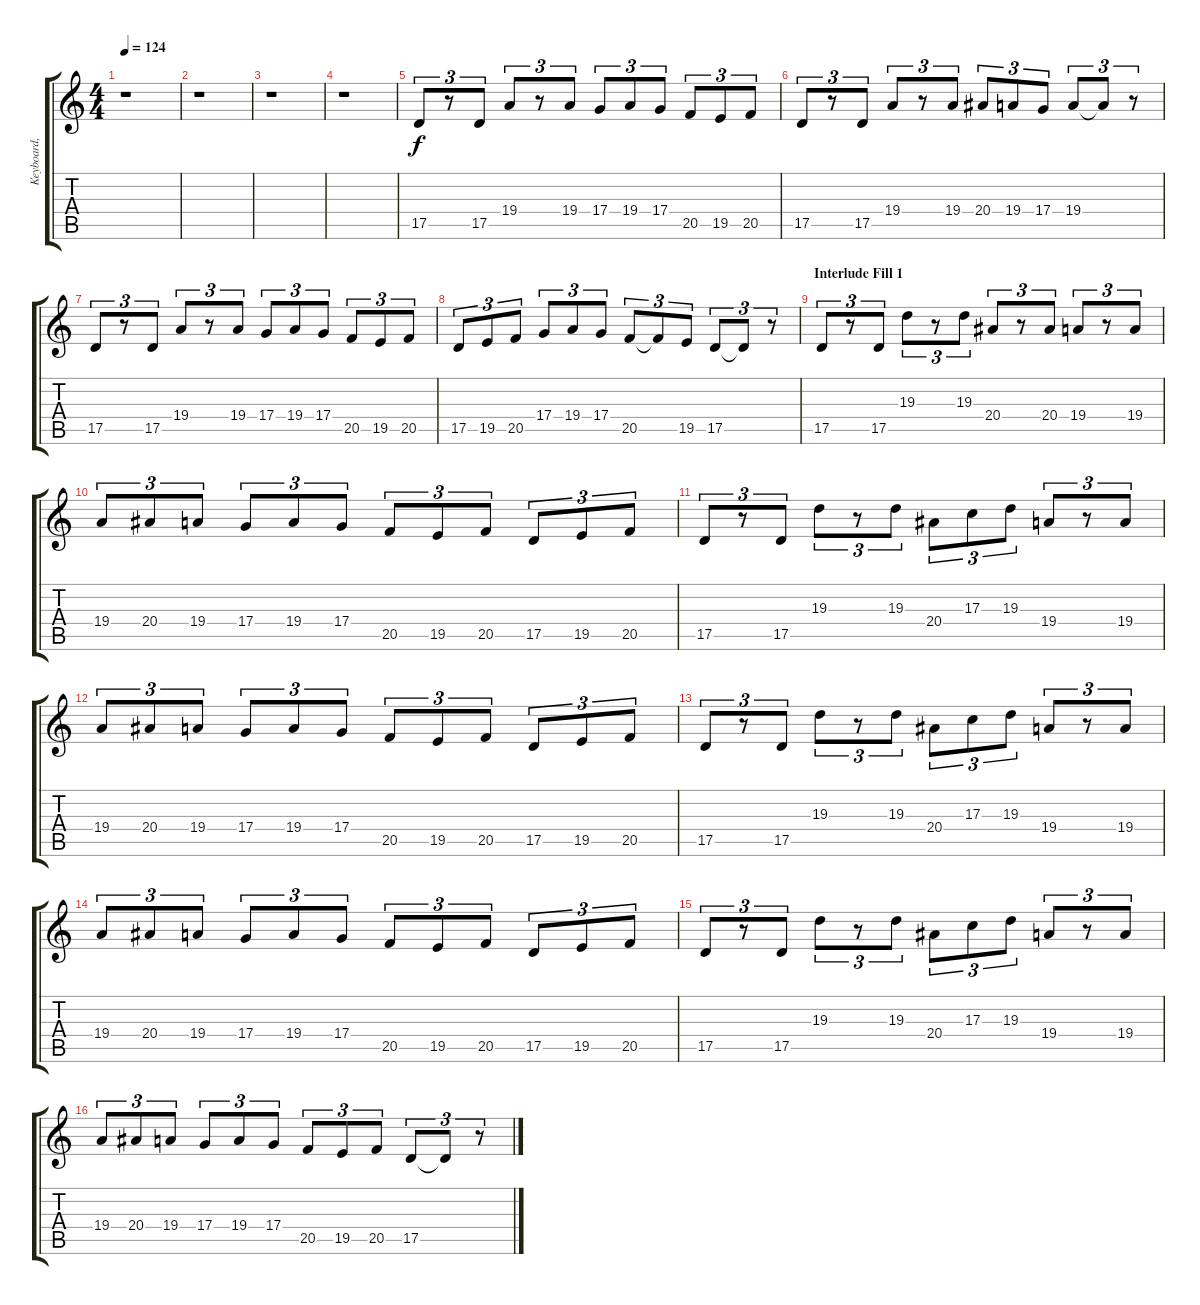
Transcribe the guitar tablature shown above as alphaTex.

\track ("Keyboard, Flute 3, Outro Harp" "Keyboard, ") {instrument synthstrings2}
\staff {score tabs}
\tuning (E4 B3 G3 D3 A2 E2) {hide}
\ts (4 4)
\tempo 124
\clef g2
\ks c
r.1{dy f} |
r.1 |
r.1 |
r.1 |
17.5.8{tu (3 2) volume 12 instrument flute} r.8{tu (3 2)} 17.5.8{tu (3 2)} 19.4.8{tu (3 2)} r.8{tu (3 2)} 19.4.8{tu (3 2)} 17.4.8{tu (3 2)} 19.4.8{tu (3 2)} 17.4.8{tu (3 2)} 20.5.8{tu (3 2)} 19.5.8{tu (3 2)} 20.5.8{tu (3 2)} |
17.5.8{tu (3 2)} r.8{tu (3 2)} 17.5.8{tu (3 2)} 19.4.8{tu (3 2)} r.8{tu (3 2)} 19.4.8{tu (3 2)} 20.4.8{tu (3 2)} 19.4.8{tu (3 2)} 17.4.8{tu (3 2)} 19.4.8{tu (3 2)} 19.4{t}.8{tu (3 2)} r.8{tu (3 2)} |
17.5.8{tu (3 2)} r.8{tu (3 2)} 17.5.8{tu (3 2)} 19.4.8{tu (3 2)} r.8{tu (3 2)} 19.4.8{tu (3 2)} 17.4.8{tu (3 2)} 19.4.8{tu (3 2)} 17.4.8{tu (3 2)} 20.5.8{tu (3 2)} 19.5.8{tu (3 2)} 20.5.8{tu (3 2)} |
17.5.8{tu (3 2)} 19.5.8{tu (3 2)} 20.5.8{tu (3 2)} 17.4.8{tu (3 2)} 19.4.8{tu (3 2)} 17.4.8{tu (3 2)} 20.5.8{tu (3 2)} 20.5{t}.8{tu (3 2)} 19.5.8{tu (3 2)} 17.5.8{tu (3 2)} 17.5{t}.8{tu (3 2)} r.8{tu (3 2)} |
\section ("" "Interlude Fill 1")
17.5.8{tu (3 2)} r.8{tu (3 2)} 17.5.8{tu (3 2)} 19.3.8{tu (3 2)} r.8{tu (3 2)} 19.3.8{tu (3 2)} 20.4.8{tu (3 2)} r.8{tu (3 2)} 20.4.8{tu (3 2)} 19.4.8{tu (3 2)} r.8{tu (3 2)} 19.4.8{tu (3 2)} |
19.4.8{tu (3 2)} 20.4.8{tu (3 2)} 19.4.8{tu (3 2)} 17.4.8{tu (3 2)} 19.4.8{tu (3 2)} 17.4.8{tu (3 2)} 20.5.8{tu (3 2)} 19.5.8{tu (3 2)} 20.5.8{tu (3 2)} 17.5.8{tu (3 2)} 19.5.8{tu (3 2)} 20.5.8{tu (3 2)} |
17.5.8{tu (3 2)} r.8{tu (3 2)} 17.5.8{tu (3 2)} 19.3.8{tu (3 2)} r.8{tu (3 2)} 19.3.8{tu (3 2)} 20.4.8{tu (3 2)} 17.3.8{tu (3 2)} 19.3.8{tu (3 2)} 19.4.8{tu (3 2)} r.8{tu (3 2)} 19.4.8{tu (3 2)} |
19.4.8{tu (3 2)} 20.4.8{tu (3 2)} 19.4.8{tu (3 2)} 17.4.8{tu (3 2)} 19.4.8{tu (3 2)} 17.4.8{tu (3 2)} 20.5.8{tu (3 2)} 19.5.8{tu (3 2)} 20.5.8{tu (3 2)} 17.5.8{tu (3 2)} 19.5.8{tu (3 2)} 20.5.8{tu (3 2)} |
17.5.8{tu (3 2)} r.8{tu (3 2)} 17.5.8{tu (3 2)} 19.3.8{tu (3 2)} r.8{tu (3 2)} 19.3.8{tu (3 2)} 20.4.8{tu (3 2)} 17.3.8{tu (3 2)} 19.3.8{tu (3 2)} 19.4.8{tu (3 2)} r.8{tu (3 2)} 19.4.8{tu (3 2)} |
19.4.8{tu (3 2)} 20.4.8{tu (3 2)} 19.4.8{tu (3 2)} 17.4.8{tu (3 2)} 19.4.8{tu (3 2)} 17.4.8{tu (3 2)} 20.5.8{tu (3 2)} 19.5.8{tu (3 2)} 20.5.8{tu (3 2)} 17.5.8{tu (3 2)} 19.5.8{tu (3 2)} 20.5.8{tu (3 2)} |
17.5.8{tu (3 2)} r.8{tu (3 2)} 17.5.8{tu (3 2)} 19.3.8{tu (3 2)} r.8{tu (3 2)} 19.3.8{tu (3 2)} 20.4.8{tu (3 2)} 17.3.8{tu (3 2)} 19.3.8{tu (3 2)} 19.4.8{tu (3 2)} r.8{tu (3 2)} 19.4.8{tu (3 2)} |
19.4.8{tu (3 2)} 20.4.8{tu (3 2)} 19.4.8{tu (3 2)} 17.4.8{tu (3 2)} 19.4.8{tu (3 2)} 17.4.8{tu (3 2)} 20.5.8{tu (3 2)} 19.5.8{tu (3 2)} 20.5.8{tu (3 2)} 17.5.8{tu (3 2)} 17.5{t}.8{tu (3 2)} r.8{tu (3 2)}
